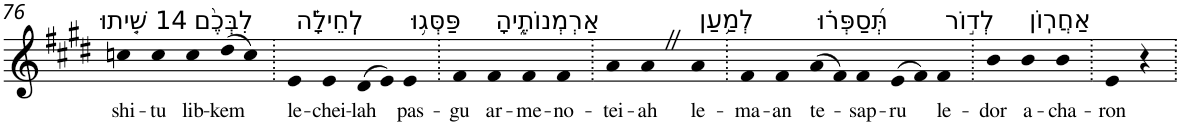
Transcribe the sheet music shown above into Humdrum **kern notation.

**kern	**text
*part1	*part1
*staff1	*staff1
*I"Piano	*
*I'Pno	*
!!LO:PB:g=z
*clefG2	*
*k[f#c#g#d#]	*
*E:	*
=76	=76
!LO:TX:a:t=14 שִׁ֤יתוּ	!
!	!LO:LY:b
4ccn	shi-
!	!LO:LY:b
4cc	-tu
!LO:TX:a:t=לִבְּכֶ֨ם	!
!	!LO:LY:b
4cc	lib-
!	!LO:LY:b
(>8dd#	-kem
8cc)	.
=77.	=77.
!LO:TX:a:t=לְֽחֵילָ֗ה	!
!	!LO:LY:b
4e	le-
!	!LO:LY:b
4e	-chei-
!	!LO:LY:b
(>8d#	-lah
8e)	.
!LO:TX:a:t=פַּסְּג֥וּ	!
!	!LO:LY:b
4e	pas-
=78.	=78.
!	!LO:LY:b
4f#	-gu
!LO:TX:a:t=אַרְמְנוֹתֶ֑יהָ	!
!	!LO:LY:b
4f#	ar-
!	!LO:LY:b
4f#	-me-
!	!LO:LY:b
4f#	-no-
=79.	=79.
!	!LO:LY:b
4a	-tei-
!	!LO:LY:b
4aZ	-ah
!LO:TX:a:t=לְמַ֥עַן	!
!	!LO:LY:b
4a	le-
=80.	=80.
!	!LO:LY:b
4f#	-ma-
!	!LO:LY:b
4f#	-an
!LO:TX:a:t=תְּ֝סַפְּר֗וּ	!
!	!LO:LY:b
(>8a	te-
8f#)	.
!	!LO:LY:b
4f#	-sap-
!	!LO:LY:b
(>8e	-ru
8f#)	.
!LO:TX:a:t=לְד֣וֹר	!
!	!LO:LY:b
4f#	le-
=81.	=81.
!	!LO:LY:b
4b	-dor
!LO:TX:a:t=אַחֲרֽוֹן	!
!	!LO:LY:b
4b	a-
!	!LO:LY:b
4b	-cha-
=82.	=82.
!	!LO:LY:b
4e	-ron
4r	.
=.	=.
*-	*-
